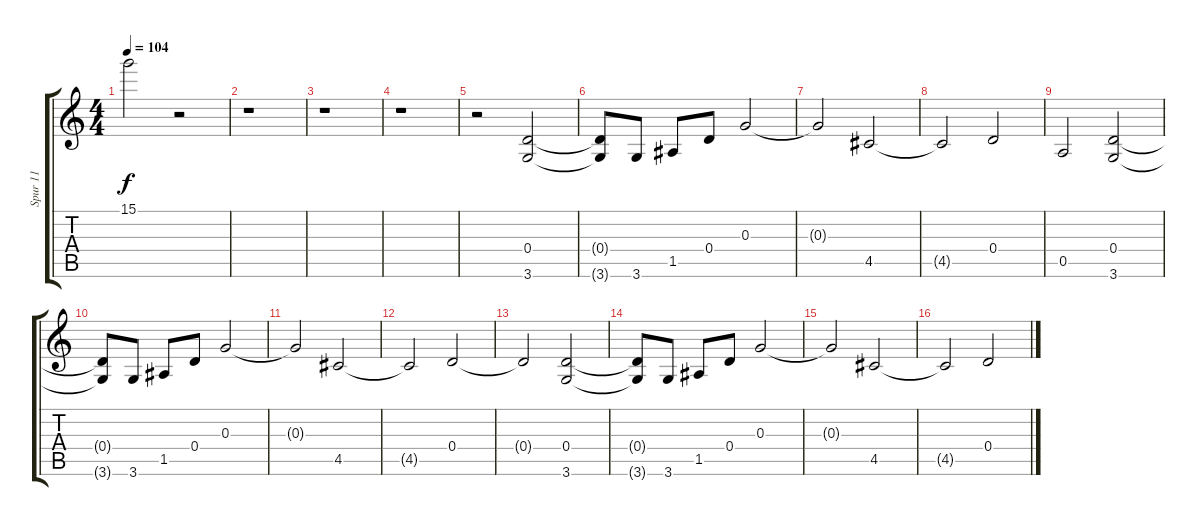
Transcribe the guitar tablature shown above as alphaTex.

\track ("Spur 11" "Spur 11") {instrument distortionguitar}
\staff {score tabs}
\tuning (E4 B3 G3 D3 A2 E2) {hide}
\ts (4 4)
\tempo 104
\clef g2
\ks c
15.1{t}.2{dy f} r.2 |
r.1 |
r.1 |
r.1 |
r.2 (0.4 3.6).2 |
(0.4{t} 3.6{t}).8 3.6.8 1.5.8 0.4.8 0.3.2 |
0.3{t}.2 4.5.2 |
4.5{t}.2 0.4.2 |
0.5.2 (0.4 3.6).2 |
(0.4{t} 3.6{t}).8 3.6.8 1.5.8 0.4.8 0.3.2 |
0.3{t}.2 4.5.2 |
4.5{t}.2 0.4.2 |
0.4{t}.2 (0.4 3.6).2 |
(0.4{t} 3.6{t}).8 3.6.8 1.5.8 0.4.8 0.3.2 |
0.3{t}.2 4.5.2 |
4.5{t}.2 0.4.2
